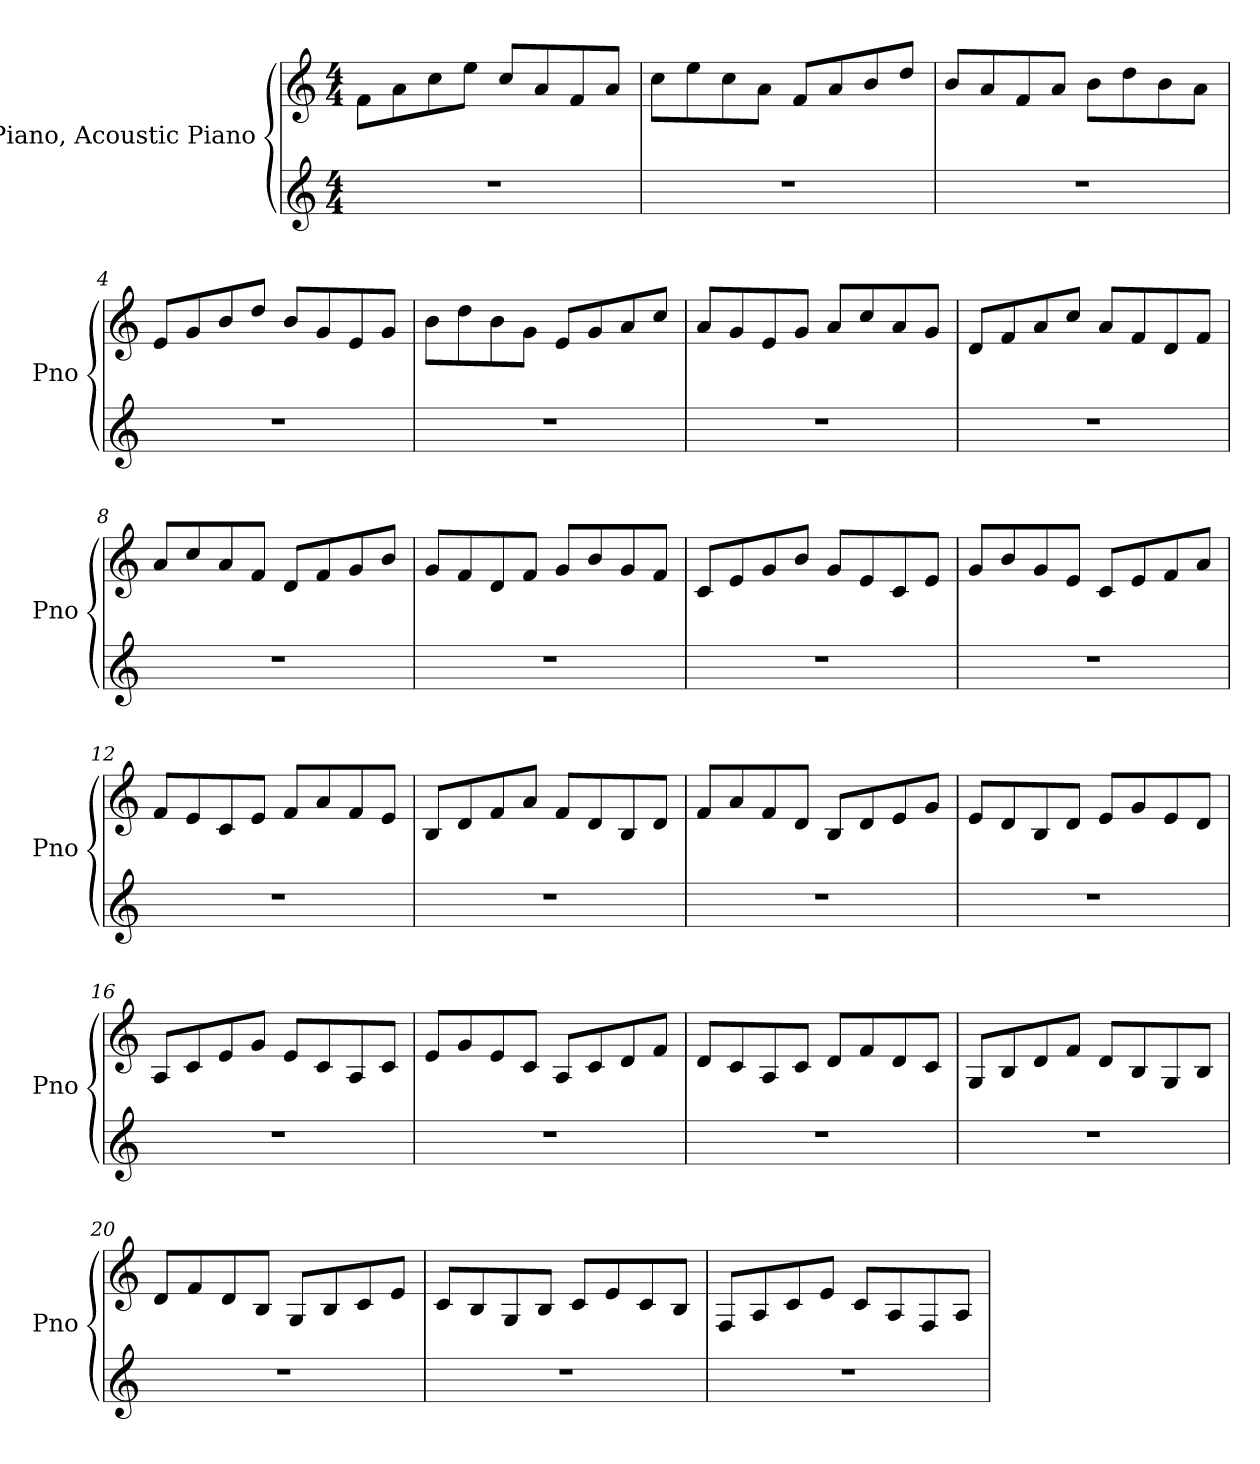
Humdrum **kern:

**kern	**kern
*part1	*part1
*staff2	*staff1
*I"Piano, Acoustic Piano	*
*I'Pno	*
*clefG2	*clefG2
*k[]	*k[]
*M4/4	*M4/4
*MM80	*MM80
=1	=1
1r	8f\L
.	8a\
.	8cc\
.	8ee\J
.	8cc/L
.	8a/
.	8f/
.	8a/J
=2	=2
1r	8cc\L
.	8ee\
.	8cc\
.	8a\J
.	8f/L
.	8a/
.	8b/
.	8dd/J
=3	=3
1r	8b/L
.	8a/
.	8f/
.	8a/J
.	8b\L
.	8dd\
.	8b\
.	8a\J
=4	=4
1r	8e/L
.	8g/
.	8b/
.	8dd/J
.	8b/L
.	8g/
.	8e/
.	8g/J
=5	=5
1r	8b\L
.	8dd\
.	8b\
.	8g\J
.	8e/L
.	8g/
.	8a/
.	8cc/J
!!LO:LB:g=z
=6	=6
1r	8a/L
.	8g/
.	8e/
.	8g/J
.	8a/L
.	8cc/
.	8a/
.	8g/J
=7	=7
1r	8d/L
.	8f/
.	8a/
.	8cc/J
.	8a/L
.	8f/
.	8d/
.	8f/J
=8	=8
1r	8a/L
.	8cc/
.	8a/
.	8f/J
.	8d/L
.	8f/
.	8g/
.	8b/J
=9	=9
1r	8g/L
.	8f/
.	8d/
.	8f/J
.	8g/L
.	8b/
.	8g/
.	8f/J
=10	=10
1r	8c/L
.	8e/
.	8g/
.	8b/J
.	8g/L
.	8e/
.	8c/
.	8e/J
!!LO:LB:g=z
=11	=11
1r	8g/L
.	8b/
.	8g/
.	8e/J
.	8c/L
.	8e/
.	8f/
.	8a/J
=12	=12
1r	8f/L
.	8e/
.	8c/
.	8e/J
.	8f/L
.	8a/
.	8f/
.	8e/J
=13	=13
1r	8B/L
.	8d/
.	8f/
.	8a/J
.	8f/L
.	8d/
.	8B/
.	8d/J
=14	=14
1r	8f/L
.	8a/
.	8f/
.	8d/J
.	8B/L
.	8d/
.	8e/
.	8g/J
=15	=15
1r	8e/L
.	8d/
.	8B/
.	8d/J
.	8e/L
.	8g/
.	8e/
.	8d/J
!!LO:LB:g=z
=16	=16
1r	8A/L
.	8c/
.	8e/
.	8g/J
.	8e/L
.	8c/
.	8A/
.	8c/J
=17	=17
1r	8e/L
.	8g/
.	8e/
.	8c/J
.	8A/L
.	8c/
.	8d/
.	8f/J
=18	=18
1r	8d/L
.	8c/
.	8A/
.	8c/J
.	8d/L
.	8f/
.	8d/
.	8c/J
=19	=19
1r	8G/L
.	8B/
.	8d/
.	8f/J
.	8d/L
.	8B/
.	8G/
.	8B/J
!!LO:LB:g=z
=20	=20
1r	8d/L
.	8f/
.	8d/
.	8B/J
.	8G/L
.	8B/
.	8c/
.	8e/J
=21	=21
1r	8c/L
.	8B/
.	8G/
.	8B/J
.	8c/L
.	8e/
.	8c/
.	8B/J
=22	=22
1r	8F/L
.	8A/
.	8c/
.	8e/J
.	8c/L
.	8A/
.	8F/
.	8A/J
=	=
*-	*-
